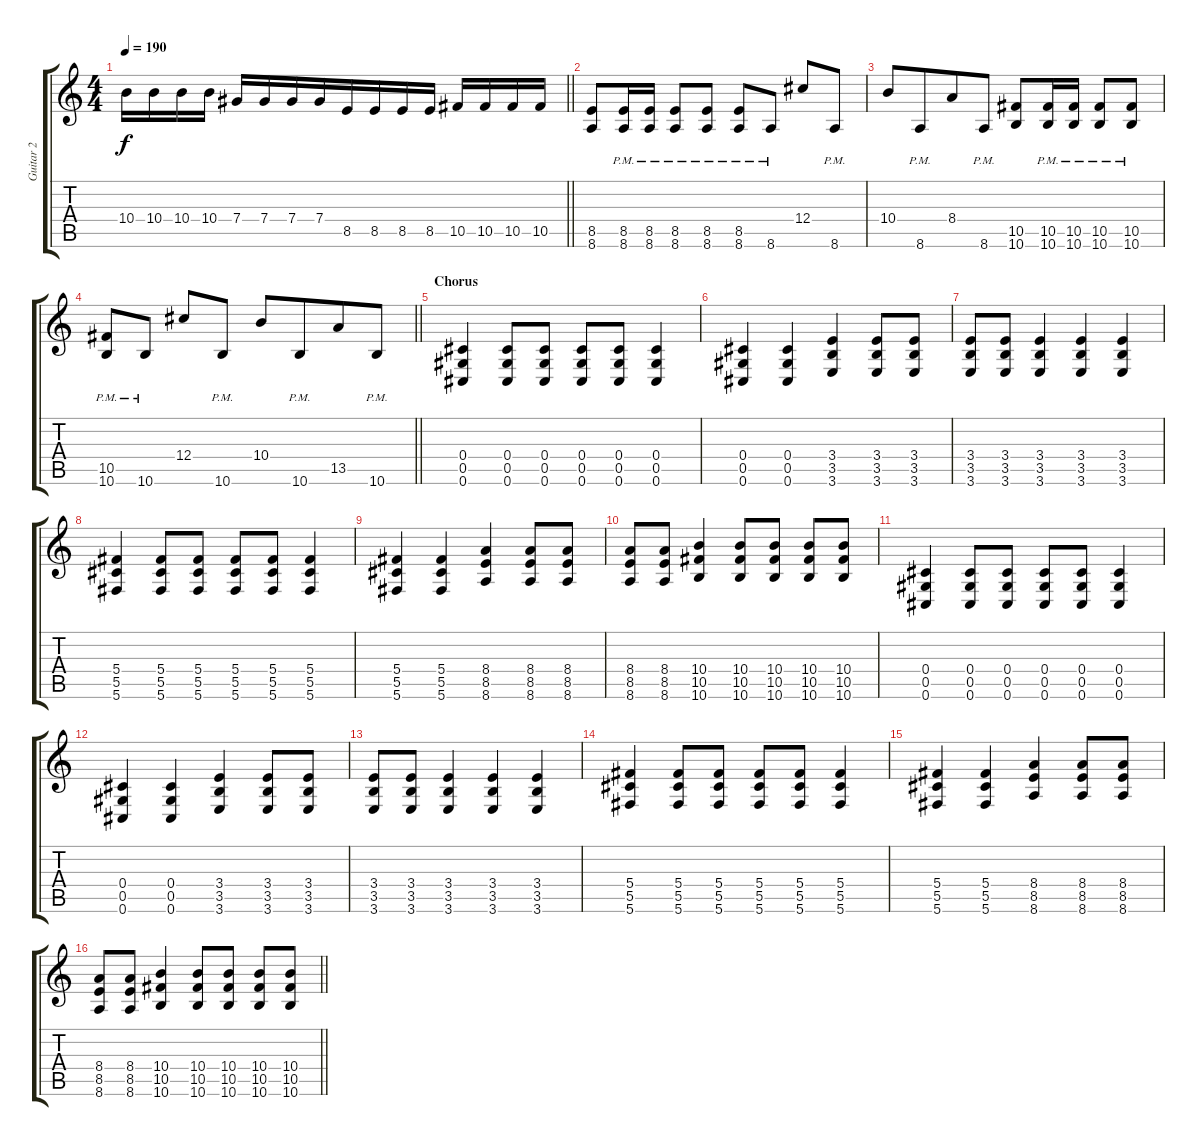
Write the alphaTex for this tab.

\track ("Guitar 2" "Guitar 2") {instrument distortionguitar}
\staff {score tabs}
\tuning (Eb4 Bb3 Gb3 Db3 Ab2 Db2) {hide}
\ts (4 4)
\tempo 190
\clef g2
\barLineRight lightlight
\ks c
10.4.16{dy f beam merge} 10.4.16{beam merge} 10.4.16 10.4.16 7.4.16 7.4.16 7.4.16{beam merge} 7.4.16{beam merge} 8.5.16 8.5.16 8.5.16 8.5.16 10.5.16 10.5.16 10.5.16{beam merge} 10.5.16 |
\section ("" "")
(8.5 8.6).8 (8.5{pm} 8.6{pm}).16 (8.5{pm} 8.6{pm}).16 (8.5{pm} 8.6{pm}).8 (8.5{pm} 8.6{pm}).8 (8.5{pm} 8.6{pm}).8{beam merge} 8.6{pm}.8 12.4.8 8.6{pm}.8 |
10.4.8{beam merge} 8.6{pm}.8{beam merge} 8.4.8 8.6{pm}.8 (10.5 10.6).8{beam merge} (10.5{pm} 10.6{pm}).16{beam merge} (10.5{pm} 10.6{pm}).16 (10.5{pm} 10.6{pm}).8{beam merge} (10.5{pm} 10.6{pm}).8 |
\barLineRight lightlight
(10.5{pm} 10.6{pm}).8 10.6{pm}.8 12.4.8 10.6{pm}.8 10.4.8 10.6{pm}.8{beam merge} 13.5.8 10.6{pm}.8 |
\section ("" "Chorus")
(0.4 0.5 0.6).4{beam merge} (0.4 0.5 0.6).8 (0.4 0.5 0.6).8 (0.4 0.5 0.6).8 (0.4 0.5 0.6).8 (0.4 0.5 0.6).4 |
(0.4 0.5 0.6).4 (0.4 0.5 0.6).4 (3.4 3.5 3.6).4 (3.4 3.5 3.6).8 (3.4 3.5 3.6).8 |
(3.4 3.5 3.6).8{beam merge} (3.4 3.5 3.6).8 (3.4 3.5 3.6).4{beam merge} (3.4 3.5 3.6).4 (3.4 3.5 3.6).4 |
(5.4 5.5 5.6).4{beam merge} (5.4 5.5 5.6).8 (5.4 5.5 5.6).8 (5.4 5.5 5.6).8 (5.4 5.5 5.6).8 (5.4 5.5 5.6).4 |
(5.4 5.5 5.6).4 (5.4 5.5 5.6).4 (8.4 8.5 8.6).4 (8.4 8.5 8.6).8 (8.4 8.5 8.6).8 |
(8.4 8.5 8.6).8{beam merge} (8.4 8.5 8.6).8 (10.4 10.5 10.6).4{beam merge} (10.4 10.5 10.6).8 (10.4 10.5 10.6).8 (10.4 10.5 10.6).8 (10.4 10.5 10.6).8 |
(0.4 0.5 0.6).4{beam merge} (0.4 0.5 0.6).8 (0.4 0.5 0.6).8 (0.4 0.5 0.6).8 (0.4 0.5 0.6).8 (0.4 0.5 0.6).4 |
(0.4 0.5 0.6).4 (0.4 0.5 0.6).4 (3.4 3.5 3.6).4 (3.4 3.5 3.6).8 (3.4 3.5 3.6).8 |
(3.4 3.5 3.6).8{beam merge} (3.4 3.5 3.6).8 (3.4 3.5 3.6).4{beam merge} (3.4 3.5 3.6).4 (3.4 3.5 3.6).4 |
(5.4 5.5 5.6).4{beam merge} (5.4 5.5 5.6).8 (5.4 5.5 5.6).8 (5.4 5.5 5.6).8 (5.4 5.5 5.6).8 (5.4 5.5 5.6).4 |
(5.4 5.5 5.6).4 (5.4 5.5 5.6).4 (8.4 8.5 8.6).4 (8.4 8.5 8.6).8 (8.4 8.5 8.6).8 |
\barLineRight lightlight
(8.4 8.5 8.6).8{beam merge} (8.4 8.5 8.6).8 (10.4 10.5 10.6).4{beam merge} (10.4 10.5 10.6).8 (10.4 10.5 10.6).8 (10.4 10.5 10.6).8 (10.4 10.5 10.6).8
